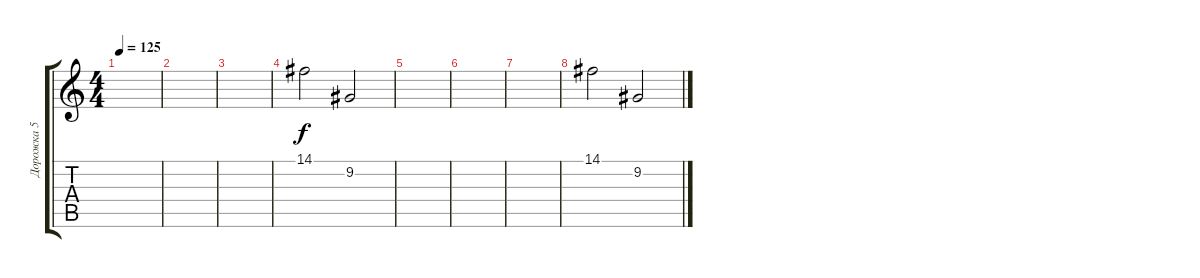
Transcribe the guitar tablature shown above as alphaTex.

\track ("Дорожка 5" "Дорожка 5") {instrument tubularbells}
\staff {score tabs}
\tuning (E4 B3 G3 D3 A2 D2) {hide}
\ts (4 4)
\tempo 125
\clef g2
\ks c
|
|
|
14.1.2 9.2.2 |
|
|
|
14.1.2 9.2.2
